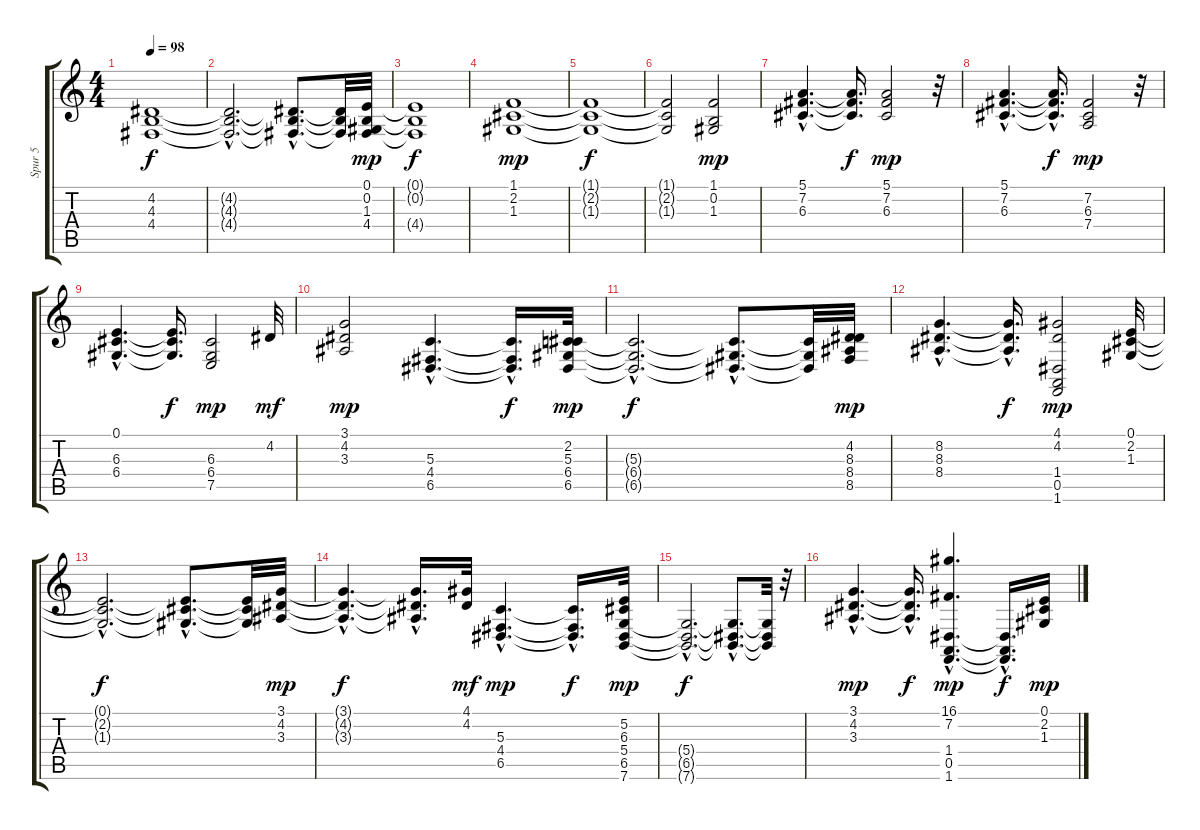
\track ("Spur 5" "Spur 5") {instrument pad2warm}
\staff {score tabs}
\tuning (E4 B3 G3 D3 A2 E2) {hide}
\ts (4 4)
\tempo 98
\clef g2
\ks c
(4.2{t} 4.3{t} 4.4{t}).1{dy f} |
(4.2{hac t} 4.3{hac t} 4.4{hac t}).2{d} (4.2{hac t} 4.3{hac t} 4.4{hac t}).8{d} (4.2{t} 4.3{t} 4.4{t}).32 (0.1 0.2 1.3 4.4).32{dy mp} |
(0.1{t} 0.2{t} 4.4{t}).1{dy f} |
(1.1 2.2 1.3).1{dy mp} |
(1.1{t} 2.2{t} 1.3{t}).1{dy f} |
(1.1{t} 2.2{t} 1.3{t}).2 (1.1 0.2 1.3).2{dy mp} |
(5.1{hac} 7.2{hac} 6.3{hac}).4{d} (5.1{t} 7.2{t} 6.3{t}).16{d dy f} (5.1 7.2 6.3).2{dy mp} r.32 |
(5.1{hac} 7.2{hac} 6.3{hac}).4{d} (5.1{hac t} 7.2{hac t} 6.3{hac t}).16{d dy f} (7.2 6.3 7.4).2{dy mp} r.32 |
(0.1{hac} 6.3{hac} 6.4{hac}).4{d} (0.1{t} 6.3{t} 6.4{t}).16{d dy f} (6.3 6.4 7.5).2{dy mp} 4.2.32{dy mf} |
(3.1 4.2 3.3).2{dy mp} (5.3{hac} 4.4{hac} 6.5{hac}).4{d} (5.3{hac t} 4.4{hac t} 6.5{hac t}).16{d dy f} (2.2 5.3 6.4 6.5).32{dy mp} |
(5.3{hac t} 6.4{hac t} 6.5{hac t}).2{d dy f} (5.3{hac t} 6.4{hac t} 6.5{hac t}).8{d} (5.3{t} 6.4{t} 6.5{t}).32 (4.2 8.3 8.4 8.5).32{dy mp} |
(8.2{hac} 8.3{hac} 8.4{hac}).4{d} (8.2{hac t} 8.3{hac t} 8.4{hac t}).16{d dy f} (4.1 4.2 1.4 0.5 1.6).2{dy mp} (0.1 2.2 1.3).32 |
(0.1{hac t} 2.2{hac t} 1.3{hac t}).2{d dy f} (0.1{hac t} 2.2{hac t} 1.3{hac t}).8{d} (0.1{t} 2.2{t} 1.3{t}).32 (3.1 4.2 3.3).32{dy mp} |
(3.1{hac t} 4.2{hac t} 3.3{hac t}).4{d dy f} (3.1{hac t} 4.2{hac t} 3.3{hac t}).16{d} (4.1 4.2).32{dy mf} (5.3{hac} 4.4{hac} 6.5{hac}).4{d dy mp} (5.3{hac t} 4.4{hac t} 6.5{hac t}).16{d dy f} (5.2 6.3 5.4 6.5 7.6).32{dy mp} |
(5.4{hac t} 6.5{hac t} 7.6{hac t}).2{d dy f} (5.4{hac t} 6.5{hac t} 7.6{hac t}).8{d} (5.4{t} 6.5{t} 7.6{t}).32 r.32 |
(3.1{hac} 4.2{hac} 3.3{hac}).4{d dy mp} (3.1{hac t} 4.2{hac t} 3.3{hac t}).16{d dy f} (16.1 7.2 1.4{hac} 0.5{hac} 1.6{hac}).4{d dy mp} (1.4{hac t} 0.5{hac t} 1.6{hac t}).16{d dy f} (0.1 2.2 1.3).16{dy mp}
